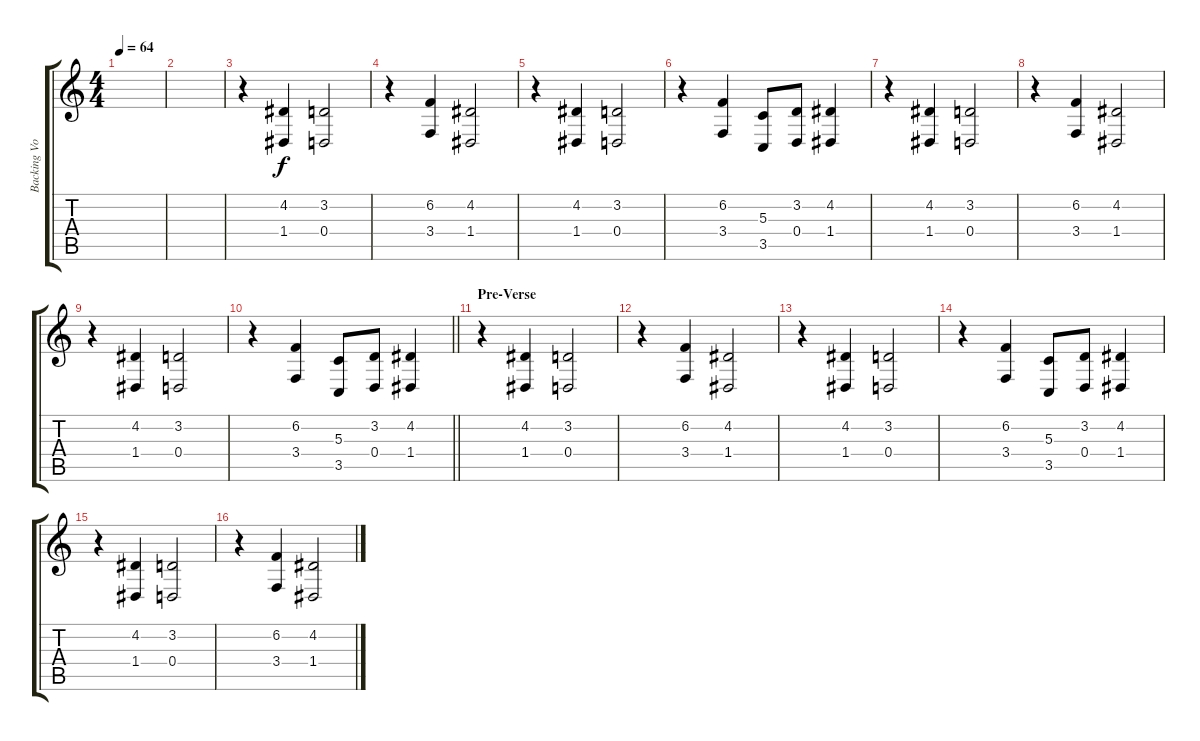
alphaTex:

\track ("Backing Vocals" "Backing Vo") {instrument choiraahs}
\staff {score tabs}
\tuning (E4 B3 G3 D3 A2 D2) {hide}
\ts (4 4)
\tempo 64
\clef g2
\ks c
|
|
r.4 (4.2 1.4).4 (3.2 0.4).2 |
r.4 (6.2 3.4).4 (4.2 1.4).2 |
r.4 (4.2 1.4).4 (3.2 0.4).2 |
r.4 (6.2 3.4).4{dy f} (5.3 3.5).8 (3.2 0.4).8 (4.2 1.4).4 |
r.4 (4.2 1.4).4 (3.2 0.4).2 |
r.4 (6.2 3.4).4 (4.2 1.4).2 |
r.4 (4.2 1.4).4 (3.2 0.4).2 |
\barLineRight lightlight
r.4 (6.2 3.4).4 (5.3 3.5).8 (3.2 0.4).8 (4.2 1.4).4 |
\section ("" "Pre-Verse")
r.4 (4.2 1.4).4 (3.2 0.4).2 |
r.4 (6.2 3.4).4 (4.2 1.4).2 |
r.4 (4.2 1.4).4 (3.2 0.4).2 |
r.4 (6.2 3.4).4 (5.3 3.5).8 (3.2 0.4).8 (4.2 1.4).4 |
r.4 (4.2 1.4).4 (3.2 0.4).2 |
r.4 (6.2 3.4).4 (4.2 1.4).2
